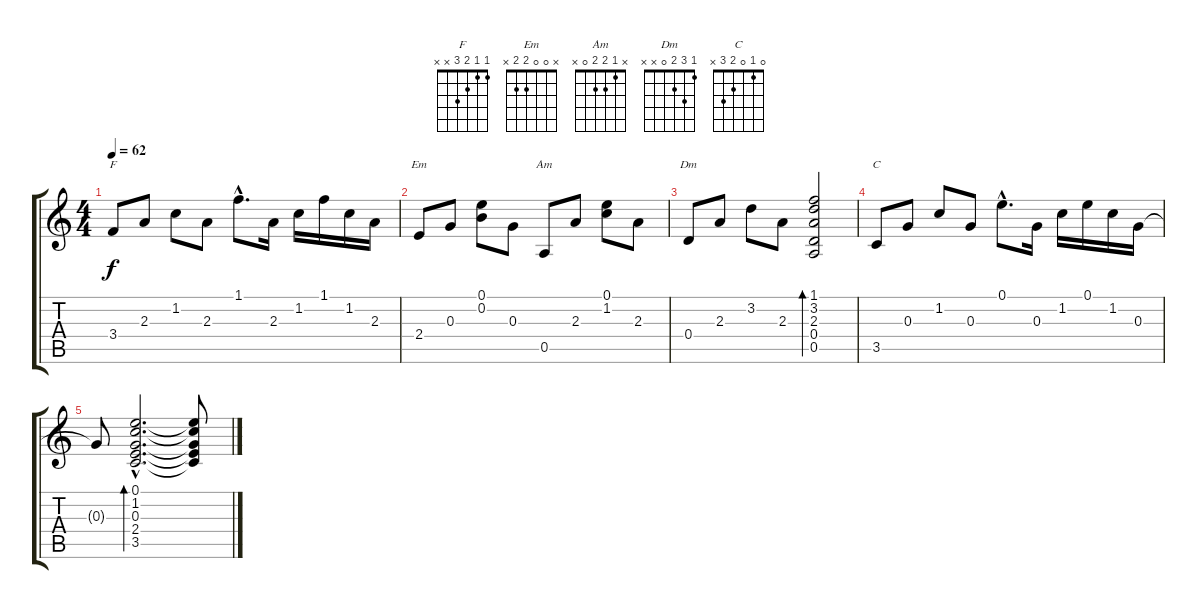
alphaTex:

\track "" {instrument acousticguitarsteel}
\staff {score tabs}
\tuning (E4 B3 G3 D3 A2 E2) {hide}
\chord ("F" 1 1 2 3 x x)
\chord ("Em" x 0 0 2 2 x)
\chord ("Am" x 1 2 2 0 x)
\chord ("Dm" 1 3 2 0 x x)
\chord ("C" 0 1 0 2 3 x)
\ts (4 4)
\tempo 62
\clef g2
\ks c
3.4.8{ch "F" dy f} 2.3.8 1.2.8 2.3.8 1.1{hac}.8{d} 2.3.16 1.2.16 1.1.16 1.2.16 2.3.16 |
2.4.8{ch "Em"} 0.3.8 (0.1 0.2).8 0.3.8 0.5.8{ch "Am"} 2.3.8 (0.1 1.2).8 2.3.8 |
0.4.8{ch "Dm"} 2.3.8 3.2.8 2.3.8 (1.1 3.2 2.3 0.4 0.5).2{bd 240} |
3.5.8{ch "C"} 0.3.8 1.2.8 0.3.8 0.1{hac}.8{d} 0.3.16 1.2.16 0.1.16 1.2.16 0.3.16 |
0.3{t}.8 (0.1{hac} 1.2{hac} 0.3{hac} 2.4{hac} 3.5{hac}).2{d bd 480} (0.1{t} 1.2{t} 0.3{t} 2.4{t} 3.5{t}).8
